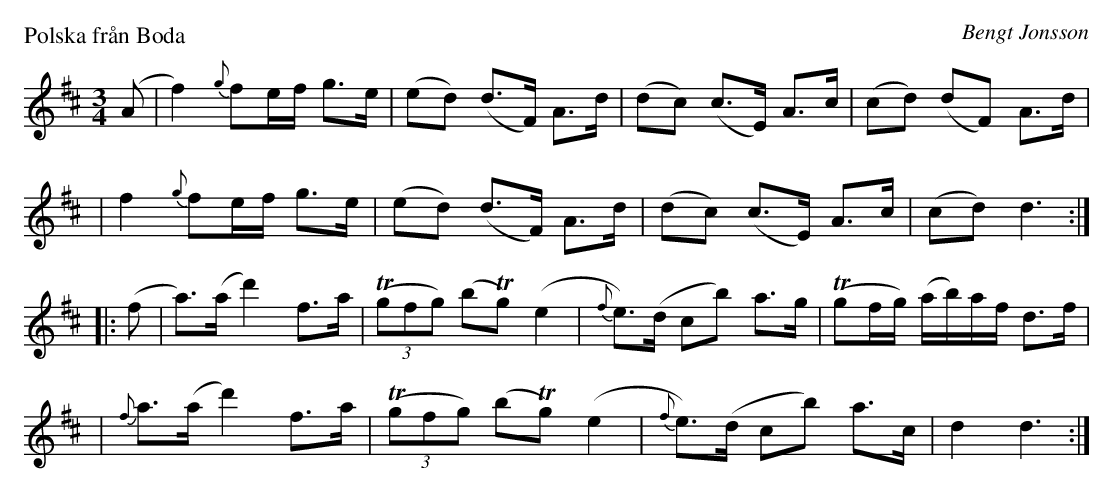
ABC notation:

X:1
P: Polska fr\aan Boda
O: Bengt Jonsson
M: 3/4
L: 1/8
K: D
(A \
| f2) {g}fe/f/ g>e \
| (ed) (d>F) A>d \
| (dc) (c>E) A>c \
| (cd) (dF) A>d |
| f2 {g}fe/f/ g>e \
| (ed) (d>F) A>d \
| (dc) (c>E) A>c \
| (cd) d3 :|
|: (f \
| a)>(a d'2) f>a \
| (T(3gfg) (bTg) (e2 \
| {f}e)>(d cb) a>g \
| (Tgf/g/) (a/b/)a/f/ d>f |
| {f}a>(a d'2) f>a \
| (T(3gfg) (bTg) (e2 \
| {f}e)>(d cb) a>c \
| d2 d3 :|
